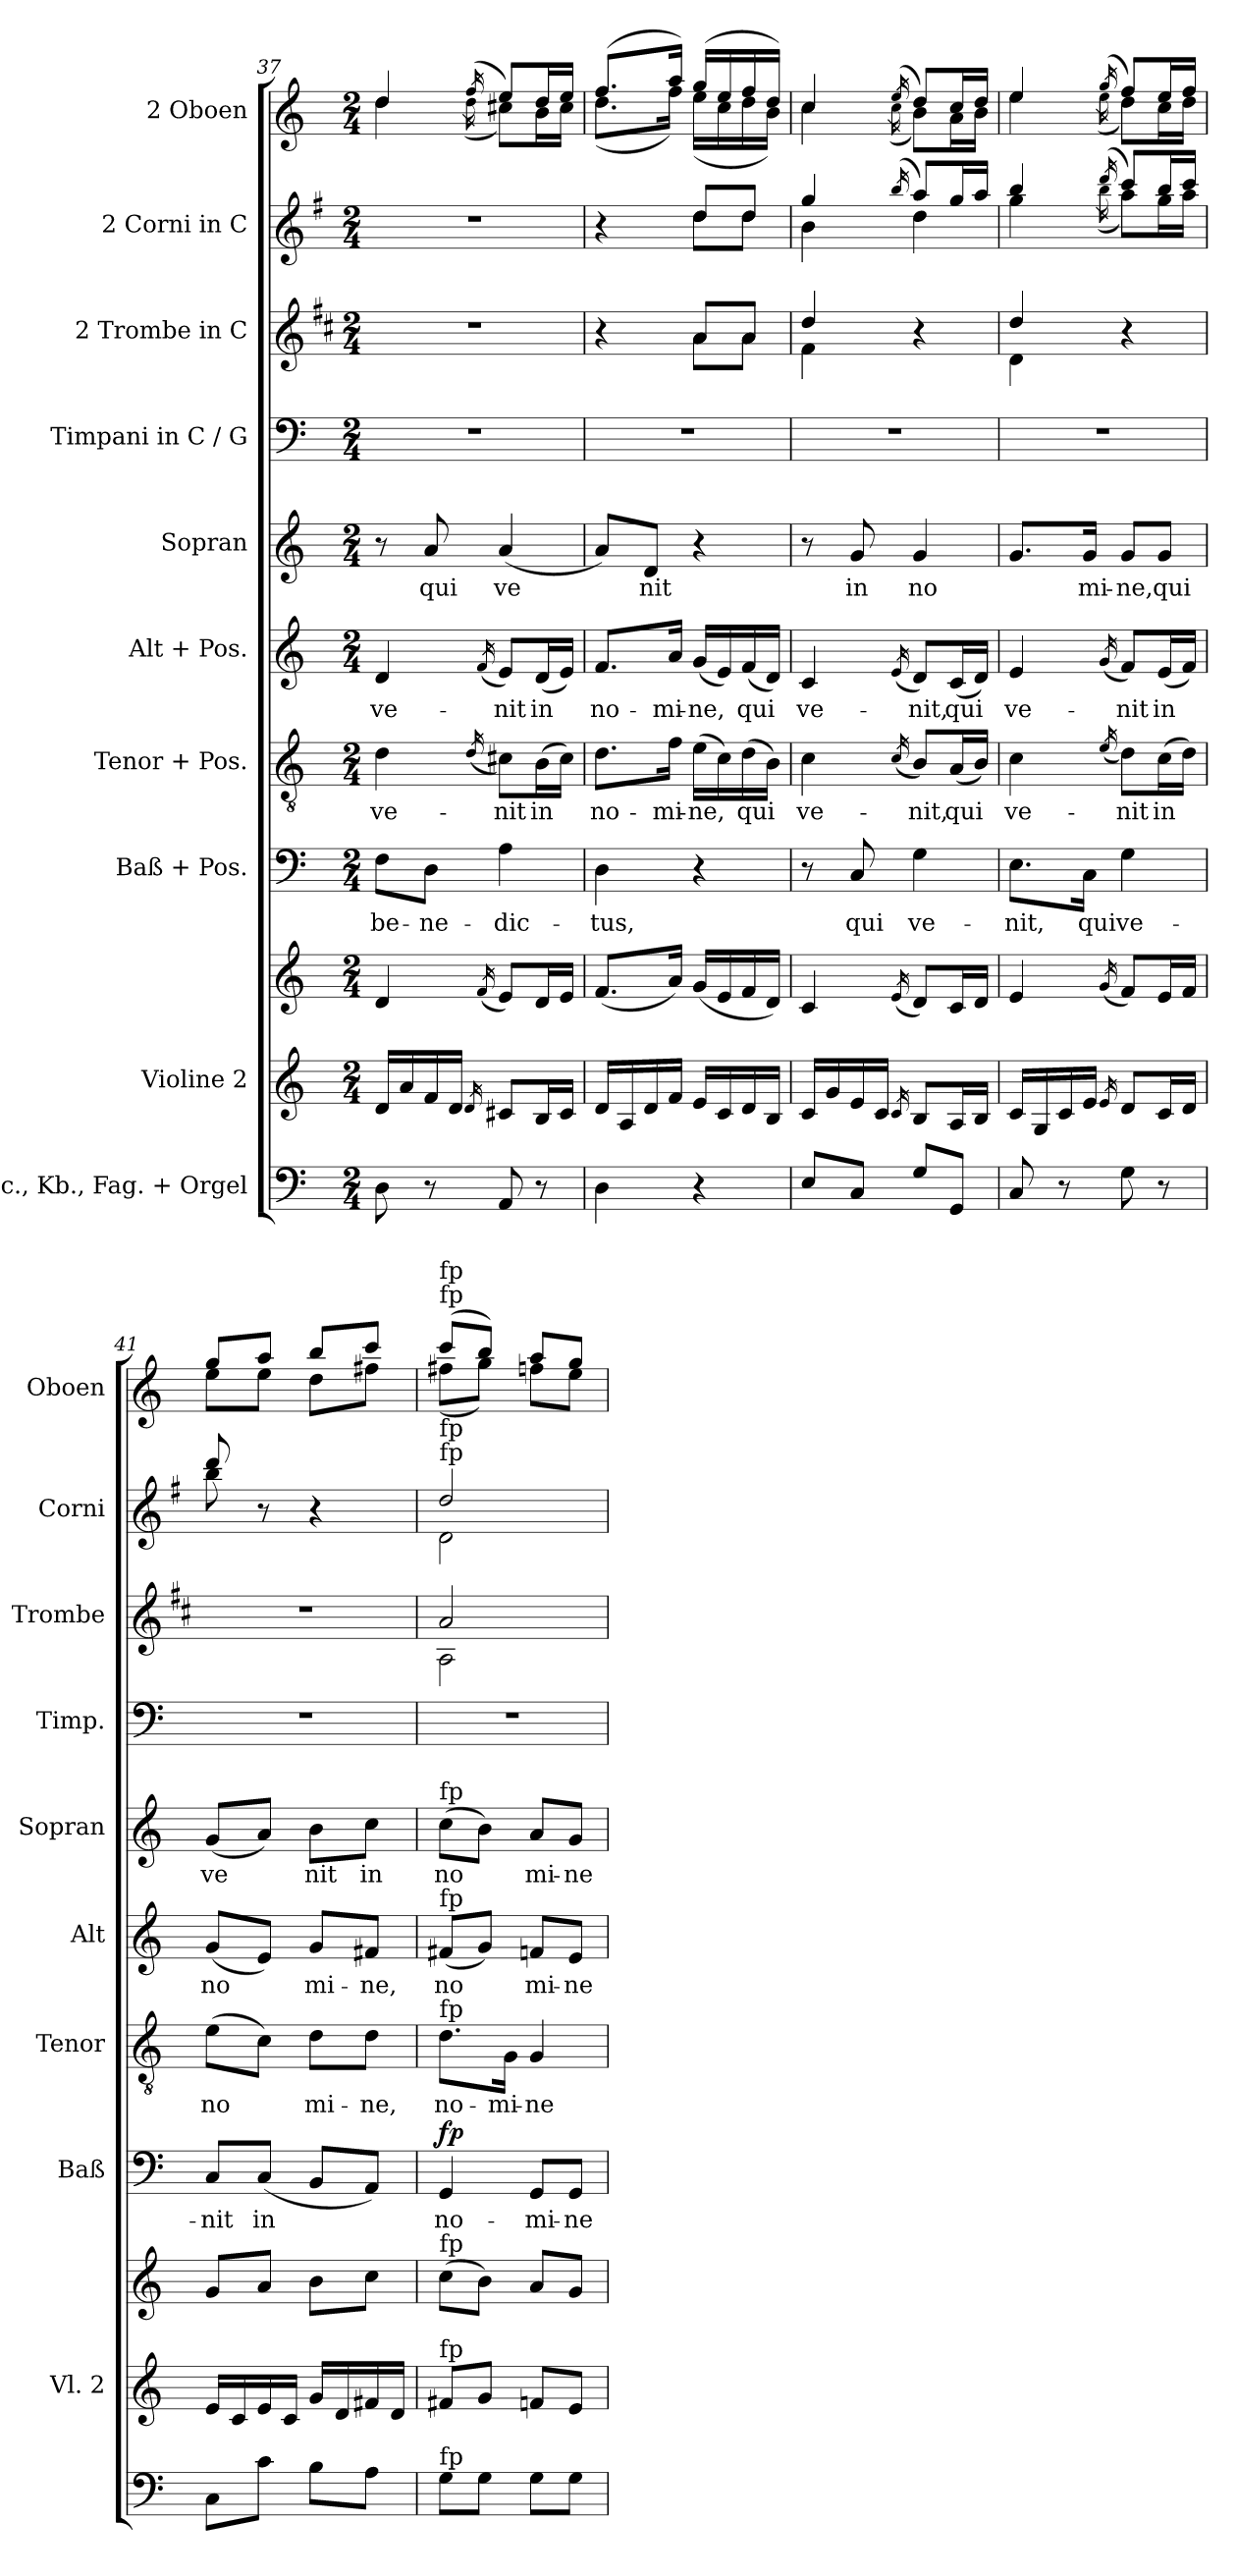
**kern	**kern	**kern	**kern	**text	**dynam	**kern	**text	**kern	**text	**kern	**text	**kern	**kern	**kern	**kern
*part10	*part9	*part9	*part8	*part8	*part8	*part7	*part7	*part6	*part6	*part5	*part5	*part4	*part3	*part2	*part1
*staff11	*staff10	*staff9	*staff8	*staff8	*staff8	*staff7	*staff7	*staff6	*staff6	*staff5	*staff5	*staff4	*staff3	*staff2	*staff1
*I"Vlc., Kb., Fag. + Orgel	*I"Violine 2	*	*I"Baß + Pos.	*	*	*I"Tenor + Pos.	*	*I"Alt + Pos.	*	*I"Sopran	*	*I"Timpani in C / G	*I"2 Trombe in C	*I"2 Corni in C	*I"2 Oboen
*	*I'Vl. 2	*	*I'Baß	*	*	*I'Tenor	*	*I'Alt	*	*I'Sopran	*	*I'Timp.	*I'Trombe	*I'Corni	*I'Oboen
*clefF4	*clefG2	*clefG2	*clefF4	*	*	*clefGv2	*	*clefG2	*	*clefG2	*	*clefF4	*clefG2	*clefG2	*clefG2
*	*	*	*	*	*	*	*	*	*	*	*	*	*ITrd1c2	*ITrd4c7	*
*k[]	*k[]	*k[]	*k[]	*	*	*k[]	*	*k[]	*	*k[]	*	*k[]	*k[]	*k[]	*k[]
*M2/4	*M2/4	*M2/4	*M2/4	*	*	*M2/4	*	*M2/4	*	*M2/4	*	*M2/4	*M2/4	*M2/4	*M2/4
=37	=37	=37	=37	=37	=37	=37	=37	=37	=37	=37	=37	=37	=37	=37	=37
!	!	!	!	!LO:LY:b	!	!	!LO:LY:b	!	!LO:LY:b	!	!	!	!	!	!
*	*	*	*	*	*	*	*	*	*	*	*	*	*	*	*^
8D\	16d/LL	4d/	8F\L	be-	.	4d\	ve-	4d/	ve-	8r	.	2r	2r	2r	4dd/	4dd\
.	16a/	.	.	.	.	.	.	.	.	.	.	.	.	.	.	.
!	!	!	!	!LO:LY:b	!	!	!	!	!	!	!LO:LY:b	!	!	!	!	!
8r	16f/	.	8D\J	ne-	.	.	.	.	.	8a/	qui	.	.	.	.	.
.	16d/JJ	.	.	.	.	.	.	.	.	.	.	.	.	.	.	.
.	16qd/	(<16qf/	.	.	.	(<16qd/	.	(<16qf/	.	.	.	.	.	.	(<16qff/	(>16qdd\
!	!	!	!	!LO:LY:b	!	!	!LO:LY:b	!	!LO:LY:b	!	!LO:LY:b	!	!	!	!	!
8AA/	8c#X/L	8e/L)	4A\	dic-	.	8c#X\L)	nit	8e/L)	nit	(<4a/	ve	.	.	.	8ee/L)	8cc#X\L)
!	!	!	!	!	!	!	!LO:LY:b	!	!LO:LY:b	!	!	!	!	!	!	!
8r	16B/L	16d/L	.	.	.	(>16B\L	in	(<16d/L	in	.	.	.	.	.	16dd/L	16b\L
.	16c#/JJ	16e/JJ	.	.	.	16c#\JJ)	.	16e/JJ)	.	.	.	.	.	.	16ee/JJ	16cc#\JJ
=38	=38	=38	=38	=38	=38	=38	=38	=38	=38	=38	=38	=38	=38	=38	=38	=38
!	!	!	!	!LO:LY:b	!	!	!LO:LY:b	!	!LO:LY:b	!	!	!	!	!	!	!
*	*	*	*	*	*	*	*	*	*	*	*	*	*^	*^	*	*
4D\	16d/LL	(<8.f/L	4D\	tus,	.	8.d\L	no-	8.f/L	no-	8a/L)	.	2r	4r	4ryy	4r	4ryy	(>8.ff/L	(<8.dd\L
.	16A/	.	.	.	.	.	.	.	.	.	.	.	.	.	.	.	.	.
!	!	!	!	!	!	!	!	!	!	!	!LO:LY:b	!	!	!	!	!	!	!
.	16d/	.	.	.	.	.	.	.	.	8d/J	nit	.	.	.	.	.	.	.
!	!	!	!	!	!	!	!LO:LY:b	!	!LO:LY:b	!	!	!	!	!	!	!	!	!
.	16f/JJ	16a/Jk)	.	.	.	16f\Jk	mi-	16a/Jk	mi-	.	.	.	.	.	.	.	16aa/Jk)	16ff\Jk)
!	!	!	!	!	!	!	!LO:LY:b	!	!LO:LY:b	!	!	!	!	!	!	!	!	!
4r	16e/LL	(<16g/LL	4r	.	.	(>16e\LL	ne,	(<16g/LL	ne,	4r	.	.	8g/L	8g\L	8g/L	8g\L	(>16gg/LL	(<16ee\LL
.	16c/	16e/	.	.	.	16c\)	.	16e/)	.	.	.	.	.	.	.	.	16ee/	16cc\
!	!	!	!	!	!	!	!LO:LY:b	!	!LO:LY:b	!	!	!	!	!	!	!	!	!
.	16d/	16f/	.	.	.	(>16d\	qui	(<16f/	qui	.	.	.	8g/J	8g\J	8g/J	8g\J	16ff/	16dd\
.	16B/JJ	16d/JJ)	.	.	.	16B\JJ)	.	16d/JJ)	.	.	.	.	.	.	.	.	16dd/JJ)	16b\JJ)
=39	=39	=39	=39	=39	=39	=39	=39	=39	=39	=39	=39	=39	=39	=39	=39	=39	=39	=39
!	!	!	!	!	!	!	!LO:LY:b	!	!LO:LY:b	!	!	!	!	!	!	!	!	!
8E/L	16c/LL	4c/	8r	.	.	4c\	ve-	4c/	ve-	8r	.	2r	4cc/	4e\	4cc/	4e\	4cc/	4cc\
.	16g/	.	.	.	.	.	.	.	.	.	.	.	.	.	.	.	.	.
!	!	!	!	!LO:LY:b	!	!	!	!	!	!	!LO:LY:b	!	!	!	!	!	!	!
8C/J	16e/	.	8C/	qui	.	.	.	.	.	8g/	in	.	.	.	.	.	.	.
.	16c/JJ	.	.	.	.	.	.	.	.	.	.	.	.	.	.	.	.	.
.	16qc/	(<16qe/	.	.	.	(<16qc/	.	(<16qe/	.	.	.	.	.	.	(<16qee/	.	(<16qee/	(>16qcc\
!	!	!	!	!LO:LY:b	!	!	!LO:LY:b	!	!LO:LY:b	!	!LO:LY:b	!	!	!	!	!	!	!
8G/L	8B/L	8d/L)	4G\	ve-	.	8B/L)	nit,	8d/L)	nit,	4g/	no-	.	4r	4ryy	8dd/L)	4g\	8dd/L)	8b\L)
!	!	!	!	!	!	!	!LO:LY:b	!	!LO:LY:b	!	!	!	!	!	!	!	!	!
8GG/J	16A/L	16c/L	.	.	.	(<16A/L	qui	(<16c/L	qui	.	.	.	.	.	16cc/L	.	16cc/L	16a\L
.	16B/JJ	16d/JJ	.	.	.	16B/JJ)	.	16d/JJ)	.	.	.	.	.	.	16dd/JJ	.	16dd/JJ	16b\JJ
!!LO:PB:g=z	!!
=40	=40	=40	=40	=40	=40	=40	=40	=40	=40	=40	=40	=40	=40	=40	=40	=40	=40	=40
!	!	!	!	!LO:LY:b	!	!	!LO:LY:b	!	!LO:LY:b	!	!LO:LY:b	!	!	!	!	!	!	!
8C/	16c/LL	4e/	8.E\L	-nit,	.	4c\	ve-	4e/	ve-	8.g/L	_-	2r	4cc/	4c\	4ee/	4cc\	4ee/	4ee\
.	16G/	.	.	.	.	.	.	.	.	.	.	.	.	.	.	.	.	.
8r	16c/	.	.	.	.	.	.	.	.	.	.	.	.	.	.	.	.	.
!	!	!	!	!LO:LY:b	!	!	!	!	!	!	!LO:LY:b	!	!	!	!	!	!	!
.	16e/JJ	.	16C\Jk	qui	.	.	.	.	.	16g/Jk	mi-	.	.	.	.	.	.	.
.	16qe/	(<16qg/	.	.	.	(<16qe/	.	(<16qg/	.	.	.	.	.	.	(<16qgg/	(>16qee\	(<16qgg/	(>16qee\
!	!	!	!	!LO:LY:b	!	!	!LO:LY:b	!	!LO:LY:b	!	!LO:LY:b	!	!	!	!	!	!	!
8G\	8d/L	8f/L)	4G\	ve-	.	8d\L)	nit	8f/L)	nit	8g/L	ne,	.	4r	4ryy	8ff/L)	8dd\L)	8ff/L)	8dd\L)
!	!	!	!	!	!	!	!LO:LY:b	!	!LO:LY:b	!	!LO:LY:b	!	!	!	!	!	!	!
8r	16c/L	16e/L	.	.	.	(>16c\L	in	(<16e/L	in	8g/J	qui	.	.	.	16ee/L	16cc\L	16ee/L	16cc\L
.	16d/JJ	16f/JJ	.	.	.	16d\JJ)	.	16f/JJ)	.	.	.	.	.	.	16ff/JJ	16dd\JJ	16ff/JJ	16dd\JJ
*	*	*	*	*	*	*	*	*	*	*	*	*	*v	*v	*	*	*	*
=41	=41	=41	=41	=41	=41	=41	=41	=41	=41	=41	=41	=41	=41	=41	=41	=41	=41
!	!	!	!	!LO:LY:b	!	!	!LO:LY:b	!	!LO:LY:b	!	!LO:LY:b	!	!	!	!	!	!
8C\L	16e/LL	8g/L	8C/L	nit	.	(>8e\L	no	(<8g/L	no	(<8g/L	ve	2r	2r	8gg/	8ee\	8gg/L	8ee\L
.	16c/	.	.	.	.	.	.	.	.	.	.	.	.	.	.	.	.
!	!	!	!	!LO:LY:b	!	!	!	!	!	!	!	!	!	!	!	!	!
8c\J	16e/	8a/J	(<8C/J	in	.	8c\J)	.	8e/J)	.	8a/J)	.	.	.	8r	4.ryy	8aa/J	8ee\J
.	16c/JJ	.	.	.	.	.	.	.	.	.	.	.	.	.	.	.	.
!	!	!	!	!	!	!	!LO:LY:b	!	!LO:LY:b	!	!LO:LY:b	!	!	!	!	!	!
8B\L	16g/LL	8b\L	8BB/L	.	.	8d\L	mi-	8g/L	mi-	8b\L	nit	.	.	4r	.	8bb/L	8dd\L
.	16d/	.	.	.	.	.	.	.	.	.	.	.	.	.	.	.	.
!	!	!	!	!	!	!	!LO:LY:b	!	!LO:LY:b	!	!LO:LY:b	!	!	!	!	!	!
8A\J	16f#X/	8cc\J	8AA/J)	.	.	8d\J	ne,	8f#X/J	ne,	8cc\J	in	.	.	.	.	8ccc/J	8ff#X\J
.	16d/JJ	.	.	.	.	.	.	.	.	.	.	.	.	.	.	.	.
=42	=42	=42	=42	=42	=42	=42	=42	=42	=42	=42	=42	=42	=42	=42	=42	=42	=42
!	!	!	!	!	!	!	!	!	!	!	!	!	!	!	!	!LO:TX:a:t=fp	!
!	!	!	!	!	!	!	!	!	!	!	!	!	!	!	!	!LO:TX:a:t=fp	!
!	!	!	!	!	!	!	!	!	!	!	!	!	!	!LO:TX:a:t=fp	!	!	!
!	!	!	!	!	!	!	!	!	!	!	!	!	!	!LO:TX:a:t=fp	!	!	!
!	!	!	!	!	!	!	!	!	!	!	!	!	!LO:TX:a:t=fp	!	!	!	!
!	!	!	!	!	!	!	!	!	!	!	!	!	!LO:TX:a:t=fp	!	!	!	!
!	!	!	!	!	!	!	!	!	!	!LO:TX:a:t=fp	!	!	!	!	!	!	!
!	!	!	!	!	!	!	!	!LO:TX:a:t=fp	!	!	!	!	!	!	!	!	!
!	!	!	!	!	!	!LO:TX:a:t=fp	!	!	!	!	!	!	!	!	!	!	!
!	!	!LO:TX:a:t=fp	!	!	!	!	!	!	!	!	!	!	!	!	!	!	!
!	!LO:TX:a:t=fp	!	!	!	!	!	!	!	!	!	!	!	!	!	!	!	!
!LO:TX:a:t=fp	!	!	!	!	!	!	!	!	!	!	!	!	!	!	!	!	!
!	!	!	!	!LO:LY:b	!LO:DY:b	!	!LO:LY:b	!	!LO:LY:b	!	!LO:LY:b	!	!	!	!	!	!
*	*	*	*	*	*	*	*	*	*	*	*	*	*^	*	*	*	*
8G\L	8f#X/L	(>8cc\L	4GG/	no-	fp	8.d\L	no-	(<8f#X/L	no	(>8cc\L	no	2r	2g/	2G\	2g/	2G\	(>8ccc/L	(<8ff#X\L
8G\J	8g/J	8b\J)	.	.	.	.	.	8g/J)	.	8b\J)	.	.	.	.	.	.	8bb/J)	8gg\J)
!	!	!	!	!	!	!	!LO:LY:b	!	!	!	!	!	!	!	!	!	!	!
.	.	.	.	.	.	16G\Jk	mi-	.	.	.	.	.	.	.	.	.	.	.
!	!	!	!	!LO:LY:b	!	!	!LO:LY:b	!	!LO:LY:b	!	!LO:LY:b	!	!	!	!	!	!	!
8G\L	8fn/L	8a/L	8GG/L	mi-	.	4G/	ne	8fn/L	mi-	8a/L	mi-	.	.	.	.	.	8aa/L	8ffn\L
!	!	!	!	!LO:LY:b	!	!	!	!	!LO:LY:b	!	!LO:LY:b	!	!	!	!	!	!	!
8G\J	8e/J	8g/J	8GG/J	ne	.	.	.	8e/J	ne	8g/J	ne	.	.	.	.	.	8gg/J	8ee\J
*	*	*	*	*	*	*	*	*	*	*	*	*	*v	*v	*	*	*v	*v
*	*	*	*	*	*	*	*	*	*	*	*	*	*	*v	*v	*
=	=	=	=	=	=	=	=	=	=	=	=	=	=	=	=
*-	*-	*-	*-	*-	*-	*-	*-	*-	*-	*-	*-	*-	*-	*-	*-
